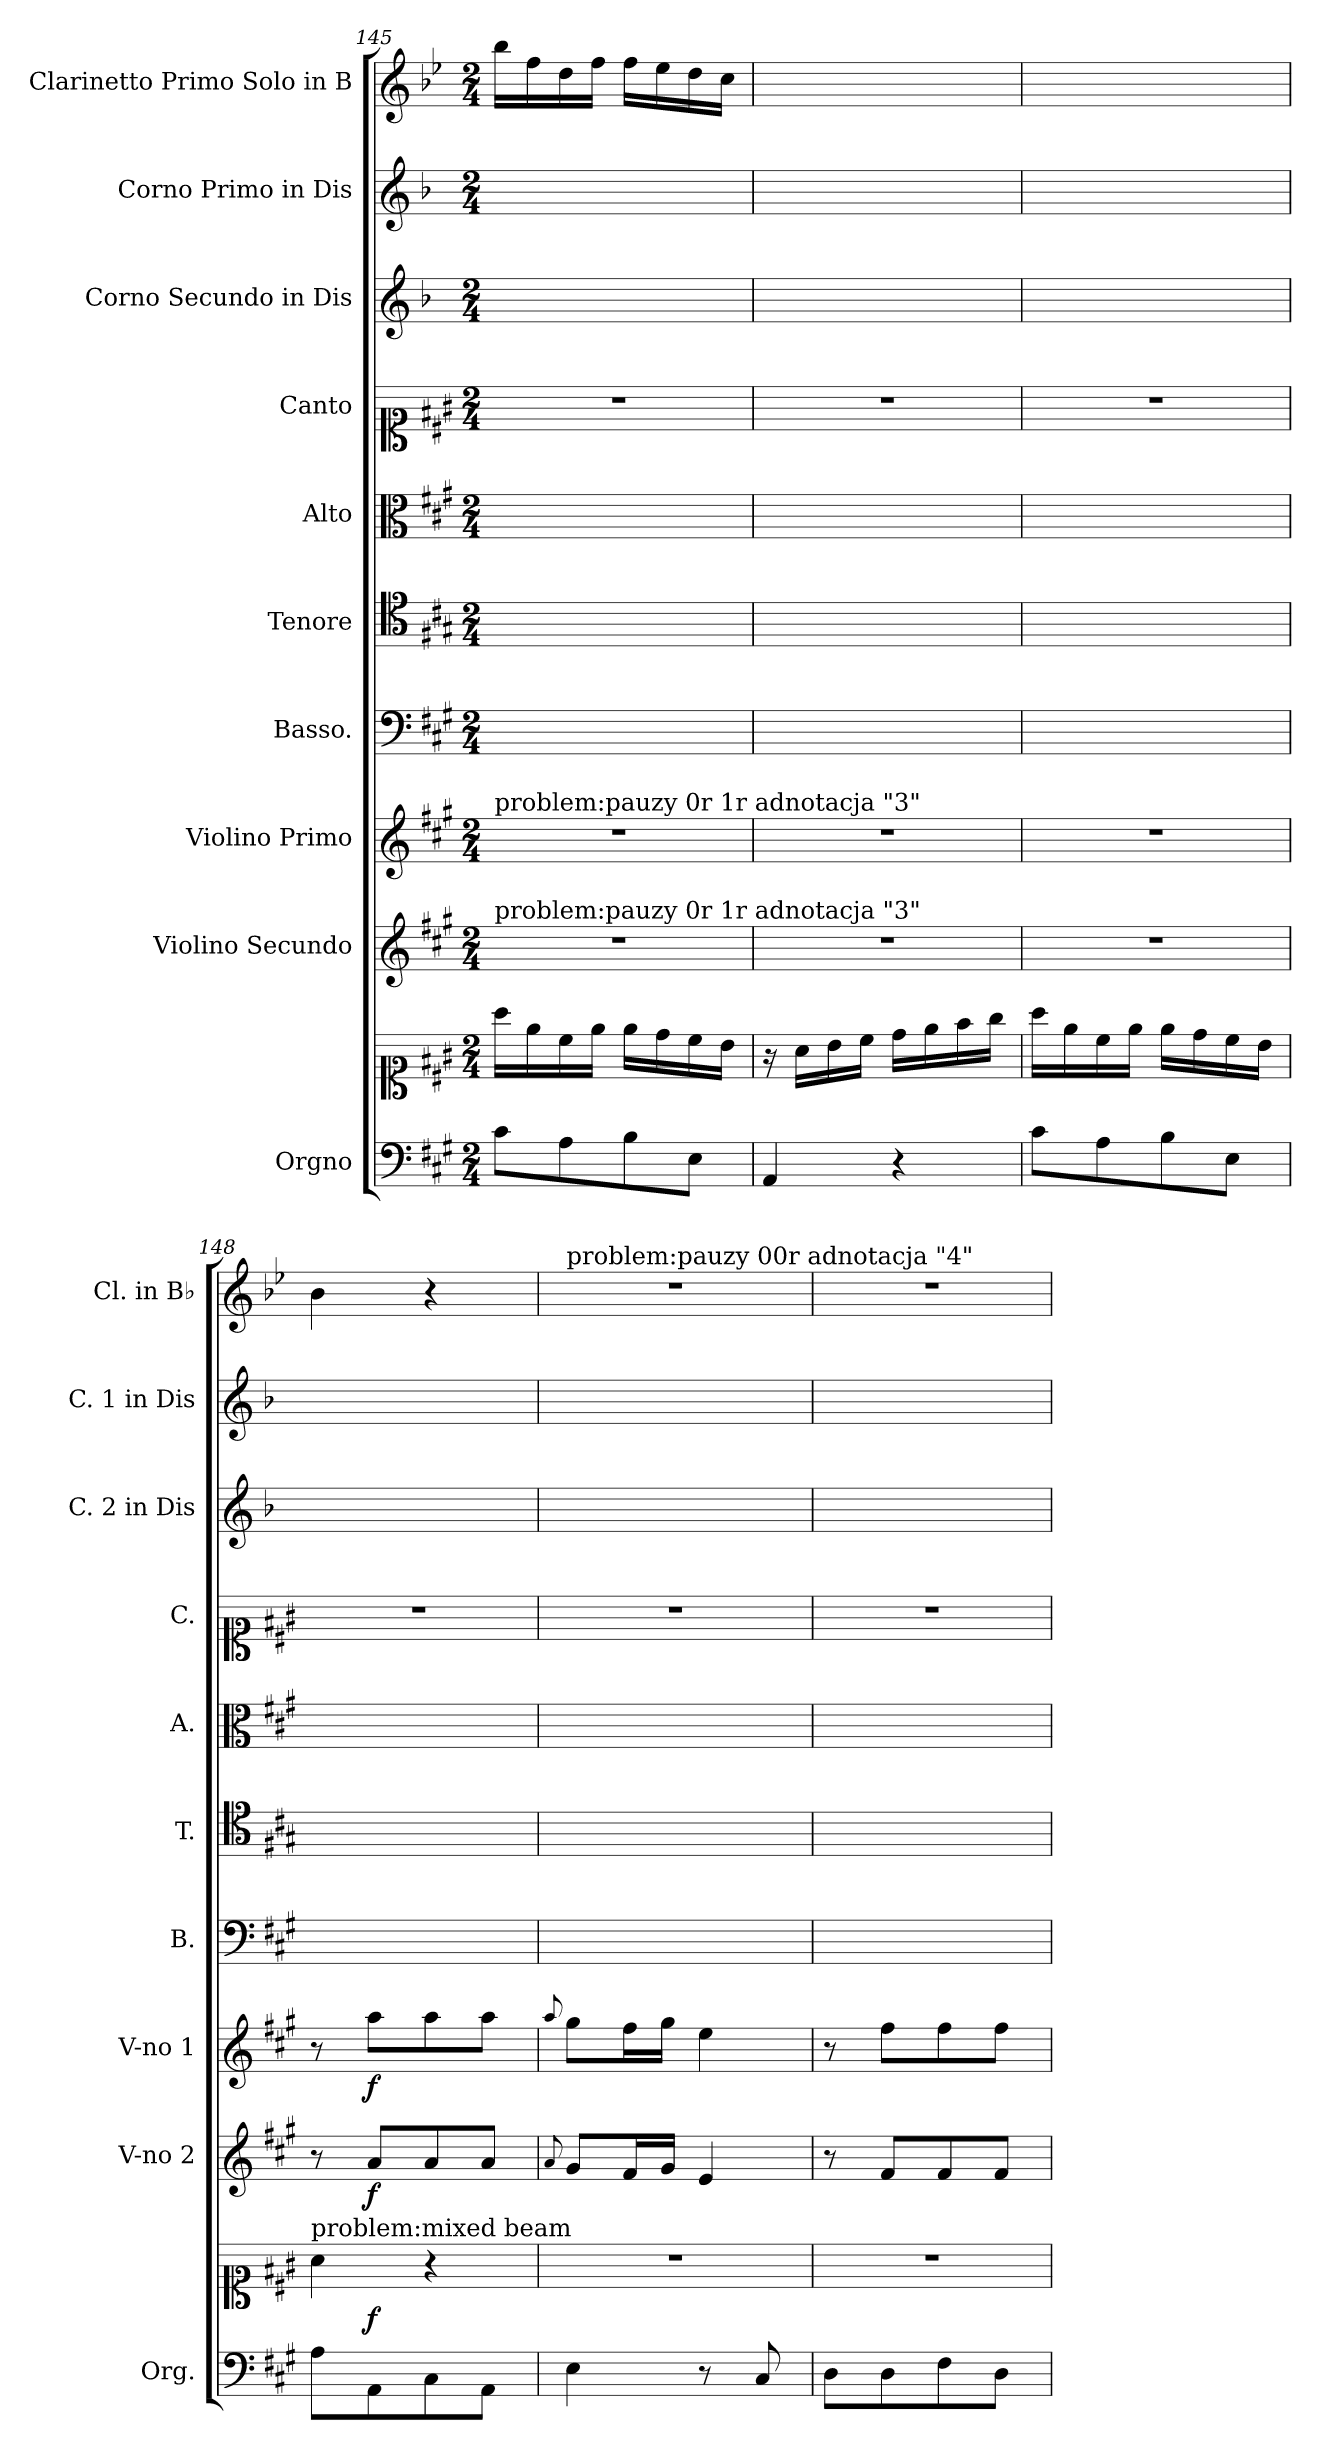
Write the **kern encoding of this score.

**kern	**kern	**dynam	**kern	**dynam	**kern	**dynam	**kern	**kern	**kern	**kern	**kern	**kern	**kern
*part10	*part10	*part10	*part9	*part9	*part8	*part8	*part7	*part6	*part5	*part4	*part3	*part2	*part1
*staff11	*staff10	*staff10/11	*staff9	*staff9	*staff8	*staff8	*staff7	*staff6	*staff5	*staff4	*staff3	*staff2	*staff1
*I"Orgno	*	*	*I"Violino Secundo	*	*I"Violino Primo	*	*I"Basso.	*I"Tenore	*I"Alto	*I"Canto	*I"Corno Secundo in Dis	*I"Corno Primo in Dis	*I"Clarinetto Primo Solo in B
*I'Org.	*	*	*I'V-no 2	*	*I'V-no 1	*	*I'B.	*I'T.	*I'A.	*I'C.	*I'C. 2 in Dis	*I'C. 1 in Dis	*I'Cl. in B♭
*clefF4	*clefC1	*	*clefG2	*	*clefG2	*	*clefF4	*clefC4	*clefC3	*clefC1	*clefG2	*clefG2	*clefG2
*	*	*	*	*	*	*	*	*	*	*	*ITrd5c8	*ITrd5c8	*ITrd1c1
*k[f#c#g#]	*k[f#c#g#]	*	*k[f#c#g#]	*	*k[f#c#g#]	*	*k[f#c#g#]	*k[f#c#g#]	*k[f#c#g#]	*k[f#c#g#]	*k[f#c#g#]	*k[f#c#g#]	*k[f#c#g#]
*M2/4	*M2/4	*	*M2/4	*	*M2/4	*	*M2/4	*M2/4	*M2/4	*M2/4	*M2/4	*M2/4	*M2/4
=145	=145	=145	=145	=145	=145	=145	=145	=145	=145	=145	=145	=145	=145
!	!	!	!	!	!LO:TX:a:t=problem&colon;pauzy  0r 1r adnotacja "3"	!	!	!	!	!	!	!	!
!	!	!	!LO:TX:a:t=problem&colon;pauzy  0r 1r adnotacja "3"	!	!	!	!	!	!	!	!	!	!
8c#L	16aaLL	.	2r	.	2r	.	2ryy	2ryy	2ryy	2r	2ryy	2ryy	16aaLL
.	16ee	.	.	.	.	.	.	.	.	.	.	.	16ee
8A	16cc#	.	.	.	.	.	.	.	.	.	.	.	16cc#
.	16eeJJ	.	.	.	.	.	.	.	.	.	.	.	16eeJJ
8B	16eeLL	.	.	.	.	.	.	.	.	.	.	.	16eeLL
.	16dd	.	.	.	.	.	.	.	.	.	.	.	16dd
8EJ	16cc#	.	.	.	.	.	.	.	.	.	.	.	16cc#
.	16bJJ	.	.	.	.	.	.	.	.	.	.	.	16bJJ
=146	=146	=146	=146	=146	=146	=146	=146	=146	=146	=146	=146	=146	=146
4AA	16r	.	2r	.	2r	.	2ryy	2ryy	2ryy	2r	2ryy	2ryy	16ryy
.	16aLL	.	.	.	.	.	.	.	.	.	.	.	16aLLyy
.	16b	.	.	.	.	.	.	.	.	.	.	.	16byy
.	16cc#JJ	.	.	.	.	.	.	.	.	.	.	.	16cc#JJyy
4r	16ddLL	.	.	.	.	.	.	.	.	.	.	.	16ddLLyy
.	16ee	.	.	.	.	.	.	.	.	.	.	.	16eeyy
.	16ff#	.	.	.	.	.	.	.	.	.	.	.	16ff#yy
.	16gg#JJ	.	.	.	.	.	.	.	.	.	.	.	16gg#JJyy
=147	=147	=147	=147	=147	=147	=147	=147	=147	=147	=147	=147	=147	=147
8c#L	16aaLL	.	2r	.	2r	.	2ryy	2ryy	2ryy	2r	2ryy	2ryy	16aaLLyy
.	16ee	.	.	.	.	.	.	.	.	.	.	.	16eeyy
8A	16cc#	.	.	.	.	.	.	.	.	.	.	.	16cc#yy
.	16eeJJ	.	.	.	.	.	.	.	.	.	.	.	16eeJJyy
8B	16eeLL	.	.	.	.	.	.	.	.	.	.	.	16eeLLyy
.	16dd	.	.	.	.	.	.	.	.	.	.	.	16ddyy
8EJ	16cc#	.	.	.	.	.	.	.	.	.	.	.	16cc#yy
.	16bJJ	.	.	.	.	.	.	.	.	.	.	.	16bJJyy
=148	=148	=148	=148	=148	=148	=148	=148	=148	=148	=148	=148	=148	=148
*	*^	*	*	*	*	*	*	*	*	*	*	*	*
!	!LO:TX:a:t=problem&colon;mixed beam	!	!	!	!	!	!	!	!	!	!	!	!	!
8AL	4a	8ryy	.	8r	.	8r	.	2ryy	2ryy	2ryy	2r	2ryy	2ryy	4a
8AA	.	4.ryy	f	8aL	f	8aaL	f	.	.	.	.	.	.	.
8C#	4r	.	.	8a	.	8aa	.	.	.	.	.	.	.	4r
8AAJ	.	.	.	8aJ	.	8aaJ	.	.	.	.	.	.	.	.
*	*v	*v	*	*	*	*	*	*	*	*	*	*	*	*
=149	=149	=149	=149	=149	=149	=149	=149	=149	=149	=149	=149	=149	=149
.	.	.	8qqa/	.	8qqaa/	.	.	.	.	.	.	.	.
!	!	!	!	!	!	!	!	!	!	!	!	!	!LO:TX:a:t=problem&colon;pauzy 00r adnotacja "4"
4E	2r	.	8g#L	.	8gg#L	.	2ryy	2ryy	2ryy	2r	2ryy	2ryy	2r
.	.	.	16f#L	.	16ff#L	.	.	.	.	.	.	.	.
.	.	.	16g#JJ	.	16gg#JJ	.	.	.	.	.	.	.	.
8r	.	.	4e	.	4ee	.	.	.	.	.	.	.	.
8C#	.	.	.	.	.	.	.	.	.	.	.	.	.
=150	=150	=150	=150	=150	=150	=150	=150	=150	=150	=150	=150	=150	=150
8DL	2r	.	8r	.	8r	.	2ryy	2ryy	2ryy	2r	2ryy	2ryy	2r
8D	.	.	8f#L	.	8ff#L	.	.	.	.	.	.	.	.
8F#	.	.	8f#	.	8ff#	.	.	.	.	.	.	.	.
8DJ	.	.	8f#J	.	8ff#J	.	.	.	.	.	.	.	.
=	=	=	=	=	=	=	=	=	=	=	=	=	=
*-	*-	*-	*-	*-	*-	*-	*-	*-	*-	*-	*-	*-	*-
